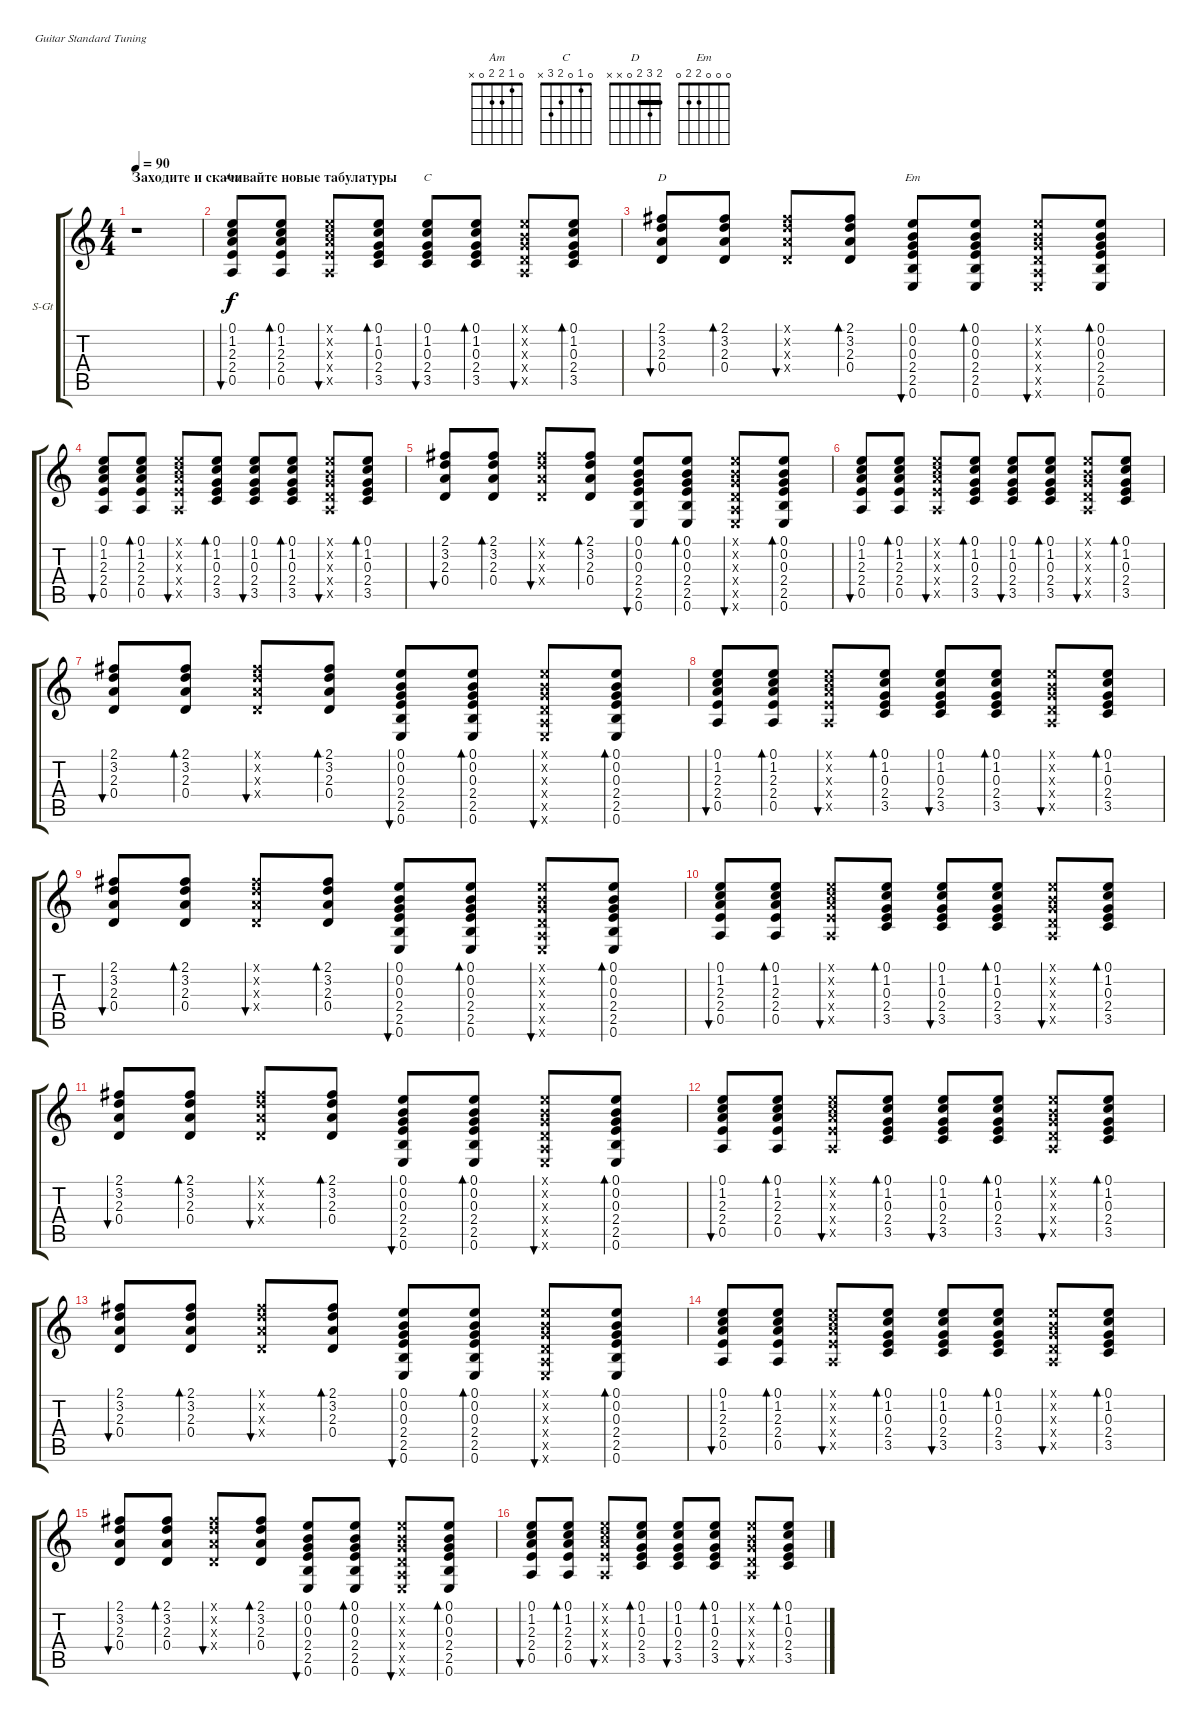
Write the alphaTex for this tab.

\bracketExtendMode groupsimilarinstruments
\firstSystemTrackNameOrientation horizontal
\otherSystemsTrackNameOrientation horizontal
\track ("Гитара 2" "S-Gt") {instrument acousticguitarsteel}
\staff {score tabs}
\tuning (E4 B3 G3 D3 A2 E2)
\chord ("Am" 0 1 2 2 0 x) {showfingering false}
\chord ("C" 0 1 0 2 3 x) {showfingering false}
\chord ("D" 2 3 2 0 x x) {showfingering false barre 2}
\chord ("Em" 0 0 0 2 2 0) {showfingering false}
\ts (4 4)
\section ("" "Заходите и скачивайте новые табулатуры")
\tempo 90
\clef g2
\ks c
r.1{dy f instrument acousticguitarsteel} |
(0.1 1.2 2.3 2.4 0.5).8{bu 30 ch "Am"} (0.1 1.2 2.3 2.4 0.5).8{bd 30} (0.1{x} 1.2{x} 2.3{x} 2.4{x} 0.5{x}).8{bu 30} (0.1 1.2 0.3 2.4 3.5).8{bd 30} (0.1 1.2 0.3 2.4 3.5).8{bu 30 ch "C"} (0.1 1.2 0.3 2.4 3.5).8{bd 30} (0.1{x} 0.2{x} 0.3{x} 0.4{x} 0.5{x}).8{bu 30} (0.1 1.2 0.3 2.4 3.5).8{bd 30} |
(2.1 3.2 2.3 0.4).8{bu 30 ch "D"} (2.1 3.2 2.3 0.4).8{bd 30} (2.1{x} 3.2{x} 2.3{x} 0.4{x}).8{bu 30} (2.1 3.2 2.3 0.4).8{bd 30} (0.1 0.2 0.3 2.4 2.5 0.6).8{bu 30 ch "Em"} (0.1 0.2 0.3 2.4 2.5 0.6).8{bd 30} (0.1{x} 0.2{x} 0.3{x} 0.4{x} 0.5{x} 0.6{x}).8{bu 30} (0.1 0.2 0.3 2.4 2.5 0.6).8{bd 30} |
(0.1 1.2 2.3 2.4 0.5).8{bu 30} (0.1 1.2 2.3 2.4 0.5).8{bd 30} (0.1{x} 1.2{x} 2.3{x} 2.4{x} 0.5{x}).8{bu 30} (0.1 1.2 0.3 2.4 3.5).8{bd 30} (0.1 1.2 0.3 2.4 3.5).8{bu 30} (0.1 1.2 0.3 2.4 3.5).8{bd 30} (0.1{x} 0.2{x} 0.3{x} 0.4{x} 0.5{x}).8{bu 30} (0.1 1.2 0.3 2.4 3.5).8{bd 30} |
(2.1 3.2 2.3 0.4).8{bu 30} (2.1 3.2 2.3 0.4).8{bd 30} (2.1{x} 3.2{x} 2.3{x} 0.4{x}).8{bu 30} (2.1 3.2 2.3 0.4).8{bd 30} (0.1 0.2 0.3 2.4 2.5 0.6).8{bu 30} (0.1 0.2 0.3 2.4 2.5 0.6).8{bd 30} (0.1{x} 0.2{x} 0.3{x} 0.4{x} 0.5{x} 0.6{x}).8{bu 30} (0.1 0.2 0.3 2.4 2.5 0.6).8{bd 30} |
(0.1 1.2 2.3 2.4 0.5).8{bu 30} (0.1 1.2 2.3 2.4 0.5).8{bd 30} (0.1{x} 1.2{x} 2.3{x} 2.4{x} 0.5{x}).8{bu 30} (0.1 1.2 0.3 2.4 3.5).8{bd 30} (0.1 1.2 0.3 2.4 3.5).8{bu 30} (0.1 1.2 0.3 2.4 3.5).8{bd 30} (0.1{x} 0.2{x} 0.3{x} 0.4{x} 0.5{x}).8{bu 30} (0.1 1.2 0.3 2.4 3.5).8{bd 30} |
(2.1 3.2 2.3 0.4).8{bu 30} (2.1 3.2 2.3 0.4).8{bd 30} (2.1{x} 3.2{x} 2.3{x} 0.4{x}).8{bu 30} (2.1 3.2 2.3 0.4).8{bd 30} (0.1 0.2 0.3 2.4 2.5 0.6).8{bu 30} (0.1 0.2 0.3 2.4 2.5 0.6).8{bd 30} (0.1{x} 0.2{x} 0.3{x} 0.4{x} 0.5{x} 0.6{x}).8{bu 30} (0.1 0.2 0.3 2.4 2.5 0.6).8{bd 30} |
(0.1 1.2 2.3 2.4 0.5).8{bu 30} (0.1 1.2 2.3 2.4 0.5).8{bd 30} (0.1{x} 1.2{x} 2.3{x} 2.4{x} 0.5{x}).8{bu 30} (0.1 1.2 0.3 2.4 3.5).8{bd 30} (0.1 1.2 0.3 2.4 3.5).8{bu 30} (0.1 1.2 0.3 2.4 3.5).8{bd 30} (0.1{x} 0.2{x} 0.3{x} 0.4{x} 0.5{x}).8{bu 30} (0.1 1.2 0.3 2.4 3.5).8{bd 30} |
(2.1 3.2 2.3 0.4).8{bu 30} (2.1 3.2 2.3 0.4).8{bd 30} (2.1{x} 3.2{x} 2.3{x} 0.4{x}).8{bu 30} (2.1 3.2 2.3 0.4).8{bd 30} (0.1 0.2 0.3 2.4 2.5 0.6).8{bu 30} (0.1 0.2 0.3 2.4 2.5 0.6).8{bd 30} (0.1{x} 0.2{x} 0.3{x} 0.4{x} 0.5{x} 0.6{x}).8{bu 30} (0.1 0.2 0.3 2.4 2.5 0.6).8{bd 30} |
(0.1 1.2 2.3 2.4 0.5).8{bu 30} (0.1 1.2 2.3 2.4 0.5).8{bd 30} (0.1{x} 1.2{x} 2.3{x} 2.4{x} 0.5{x}).8{bu 30} (0.1 1.2 0.3 2.4 3.5).8{bd 30} (0.1 1.2 0.3 2.4 3.5).8{bu 30} (0.1 1.2 0.3 2.4 3.5).8{bd 30} (0.1{x} 0.2{x} 0.3{x} 0.4{x} 0.5{x}).8{bu 30} (0.1 1.2 0.3 2.4 3.5).8{bd 30} |
(2.1 3.2 2.3 0.4).8{bu 30} (2.1 3.2 2.3 0.4).8{bd 30} (2.1{x} 3.2{x} 2.3{x} 0.4{x}).8{bu 30} (2.1 3.2 2.3 0.4).8{bd 30} (0.1 0.2 0.3 2.4 2.5 0.6).8{bu 30} (0.1 0.2 0.3 2.4 2.5 0.6).8{bd 30} (0.1{x} 0.2{x} 0.3{x} 0.4{x} 0.5{x} 0.6{x}).8{bu 30} (0.1 0.2 0.3 2.4 2.5 0.6).8{bd 30} |
(0.1 1.2 2.3 2.4 0.5).8{bu 30} (0.1 1.2 2.3 2.4 0.5).8{bd 30} (0.1{x} 1.2{x} 2.3{x} 2.4{x} 0.5{x}).8{bu 30} (0.1 1.2 0.3 2.4 3.5).8{bd 30} (0.1 1.2 0.3 2.4 3.5).8{bu 30} (0.1 1.2 0.3 2.4 3.5).8{bd 30} (0.1{x} 0.2{x} 0.3{x} 0.4{x} 0.5{x}).8{bu 30} (0.1 1.2 0.3 2.4 3.5).8{bd 30} |
(2.1 3.2 2.3 0.4).8{bu 30} (2.1 3.2 2.3 0.4).8{bd 30} (2.1{x} 3.2{x} 2.3{x} 0.4{x}).8{bu 30} (2.1 3.2 2.3 0.4).8{bd 30} (0.1 0.2 0.3 2.4 2.5 0.6).8{bu 30} (0.1 0.2 0.3 2.4 2.5 0.6).8{bd 30} (0.1{x} 0.2{x} 0.3{x} 0.4{x} 0.5{x} 0.6{x}).8{bu 30} (0.1 0.2 0.3 2.4 2.5 0.6).8{bd 30} |
(0.1 1.2 2.3 2.4 0.5).8{bu 30} (0.1 1.2 2.3 2.4 0.5).8{bd 30} (0.1{x} 1.2{x} 2.3{x} 2.4{x} 0.5{x}).8{bu 30} (0.1 1.2 0.3 2.4 3.5).8{bd 30} (0.1 1.2 0.3 2.4 3.5).8{bu 30} (0.1 1.2 0.3 2.4 3.5).8{bd 30} (0.1{x} 0.2{x} 0.3{x} 0.4{x} 0.5{x}).8{bu 30} (0.1 1.2 0.3 2.4 3.5).8{bd 30} |
(2.1 3.2 2.3 0.4).8{bu 30} (2.1 3.2 2.3 0.4).8{bd 30} (2.1{x} 3.2{x} 2.3{x} 0.4{x}).8{bu 30} (2.1 3.2 2.3 0.4).8{bd 30} (0.1 0.2 0.3 2.4 2.5 0.6).8{bu 30} (0.1 0.2 0.3 2.4 2.5 0.6).8{bd 30} (0.1{x} 0.2{x} 0.3{x} 0.4{x} 0.5{x} 0.6{x}).8{bu 30} (0.1 0.2 0.3 2.4 2.5 0.6).8{bd 30} |
(0.1 1.2 2.3 2.4 0.5).8{bu 30} (0.1 1.2 2.3 2.4 0.5).8{bd 30} (0.1{x} 1.2{x} 2.3{x} 2.4{x} 0.5{x}).8{bu 30} (0.1 1.2 0.3 2.4 3.5).8{bd 30} (0.1 1.2 0.3 2.4 3.5).8{bu 30} (0.1 1.2 0.3 2.4 3.5).8{bd 30} (0.1{x} 0.2{x} 0.3{x} 0.4{x} 0.5{x}).8{bu 30} (0.1 1.2 0.3 2.4 3.5).8{bd 30}
